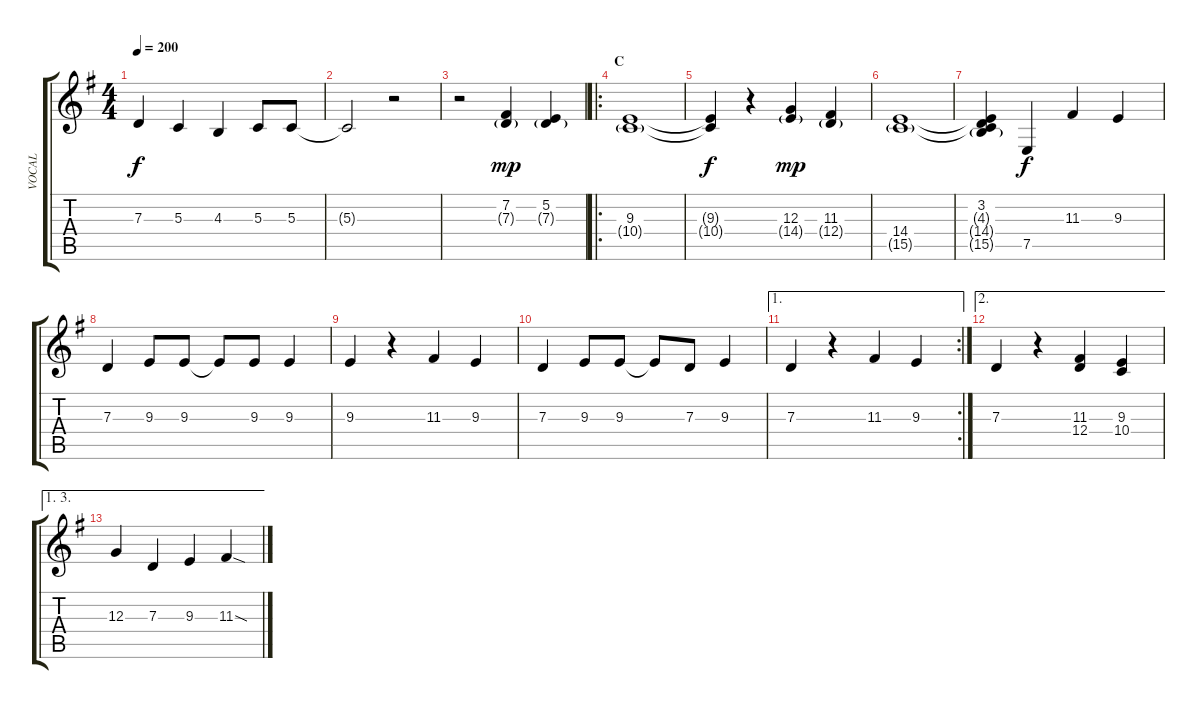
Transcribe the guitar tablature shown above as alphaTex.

\track ("VOCAL" "VOCAL") {instrument englishhorn}
\staff {score tabs}
\tuning (E4 B3 G3 D3 A2 E2) {hide}
\ts (4 4)
\tempo 200
\clef g2
\ks eminor
7.3.4{dy f} 5.3.4 4.3.4 5.3.8 5.3.8 |
5.3{t}.2 r.2 |
r.2 (7.2 7.3{g}).4{dy mp} (5.2 7.3{g}).4 |
\ro
\section ("" "C")
(9.3 10.4{g}).1 |
(9.3{t} 10.4{t}).4{dy f} r.4 (12.3 14.4{g}).4{dy mp} (11.3 12.4{g}).4 |
(14.4 15.5{g}).1 |
(3.2 4.3{g} 14.4{t} 15.5{t}).4 7.5.4{dy f} 11.3.4 9.3.4 |
7.3.4 9.3.8 9.3.8 9.3{t}.8 9.3.8 9.3.4 |
9.3.4 r.4 11.3.4 9.3.4 |
7.3.4 9.3.8 9.3.8 9.3{t}.8 7.3.8 9.3.4 |
\ae 1
\rc 2
7.3.4 r.4 11.3.4 9.3.4 |
\ae 2
7.3.4 r.4 (11.3 12.4).4 (9.3 10.4).4 |
\ae (1 3)
12.3.4 7.3.4 9.3.4 11.3{sod}.4
